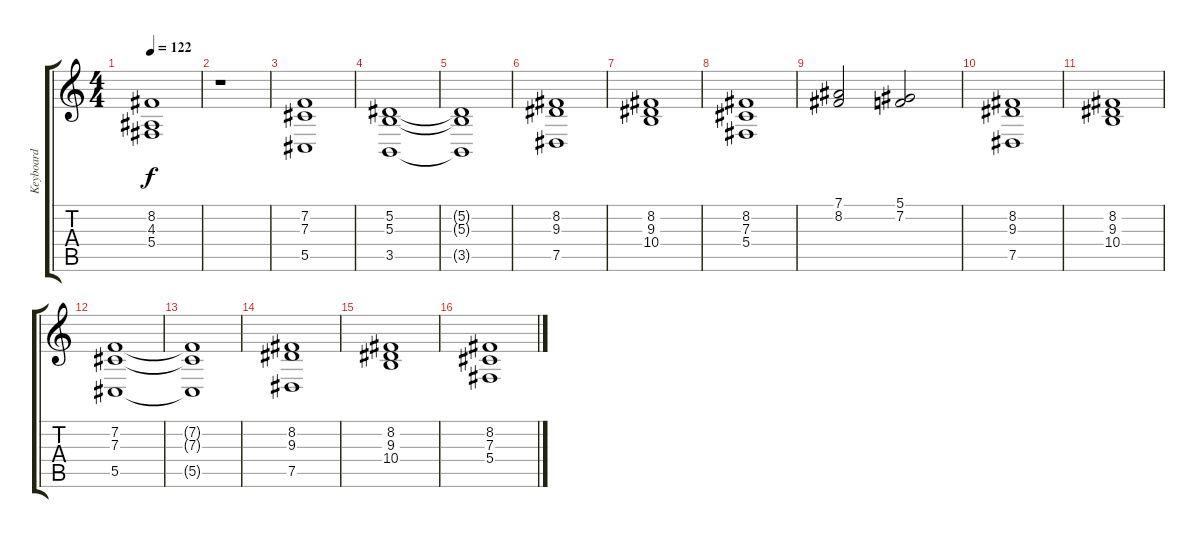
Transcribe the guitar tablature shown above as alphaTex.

\track ("Keyboard" "Keyboard") {instrument choiraahs}
\staff {score tabs}
\tuning (Eb4 Bb3 Gb3 Db3 Ab2 Eb2) {hide}
\ts (4 4)
\tempo 122
\clef g2
\ks c
(8.2 4.3 5.4).1{dy f} |
r.1 |
(7.2 7.3 5.5).1 |
(5.2 5.3 3.5).1 |
(5.2{t} 5.3{t} 3.5{t}).1 |
(8.2 9.3 7.5).1 |
(8.2 9.3 10.4).1 |
(8.2 7.3 5.4).1 |
(7.1 8.2).2 (5.1 7.2).2 |
(8.2 9.3 7.5).1 |
(8.2 9.3 10.4).1 |
(7.2 7.3 5.5).1 |
(7.2{t} 7.3{t} 5.5{t}).1 |
(8.2 9.3 7.5).1 |
(8.2 9.3 10.4).1 |
(8.2 7.3 5.4).1
